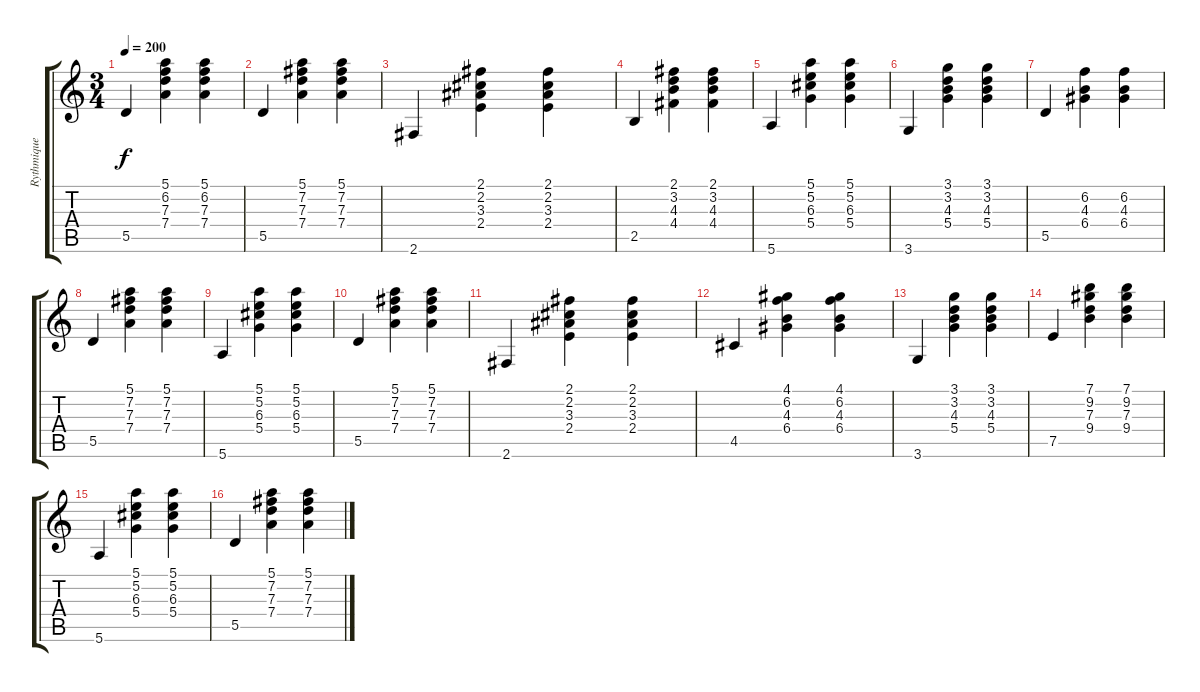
\track ("Rythmique" "Rythmique") {instrument acousticguitarnylon}
\staff {score tabs}
\tuning (E4 B3 G3 D3 A2 E2) {hide}
\ts (3 4)
\tempo 200
\clef g2
\ks c
5.5.4{dy f} (5.1 6.2 7.3 7.4).4 (5.1 6.2 7.3 7.4).4 |
5.5.4 (5.1 7.2 7.3 7.4).4 (5.1 7.2 7.3 7.4).4 |
2.6.4 (2.1 2.2 3.3 2.4).4 (2.1 2.2 3.3 2.4).4 |
2.5.4 (2.1 3.2 4.3 4.4).4 (2.1 3.2 4.3 4.4).4 |
5.6.4 (5.1 5.2 6.3 5.4).4 (5.1 5.2 6.3 5.4).4 |
3.6.4 (3.1 3.2 4.3 5.4).4 (3.1 3.2 4.3 5.4).4 |
5.5.4 (6.2 4.3 6.4).4 (6.2 4.3 6.4).4 |
5.5.4 (5.1 7.2 7.3 7.4).4 (5.1 7.2 7.3 7.4).4 |
5.6.4 (5.1 5.2 6.3 5.4).4 (5.1 5.2 6.3 5.4).4 |
5.5.4 (5.1 7.2 7.3 7.4).4 (5.1 7.2 7.3 7.4).4 |
2.6.4 (2.1 2.2 3.3 2.4).4 (2.1 2.2 3.3 2.4).4 |
4.5.4 (4.1 6.2 4.3 6.4).4 (4.1 6.2 4.3 6.4).4 |
3.6.4 (3.1 3.2 4.3 5.4).4 (3.1 3.2 4.3 5.4).4 |
7.5.4 (7.1 9.2 7.3 9.4).4 (7.1 9.2 7.3 9.4).4 |
5.6.4 (5.1 5.2 6.3 5.4).4 (5.1 5.2 6.3 5.4).4 |
5.5.4 (5.1 7.2 7.3 7.4).4 (5.1 7.2 7.3 7.4).4
